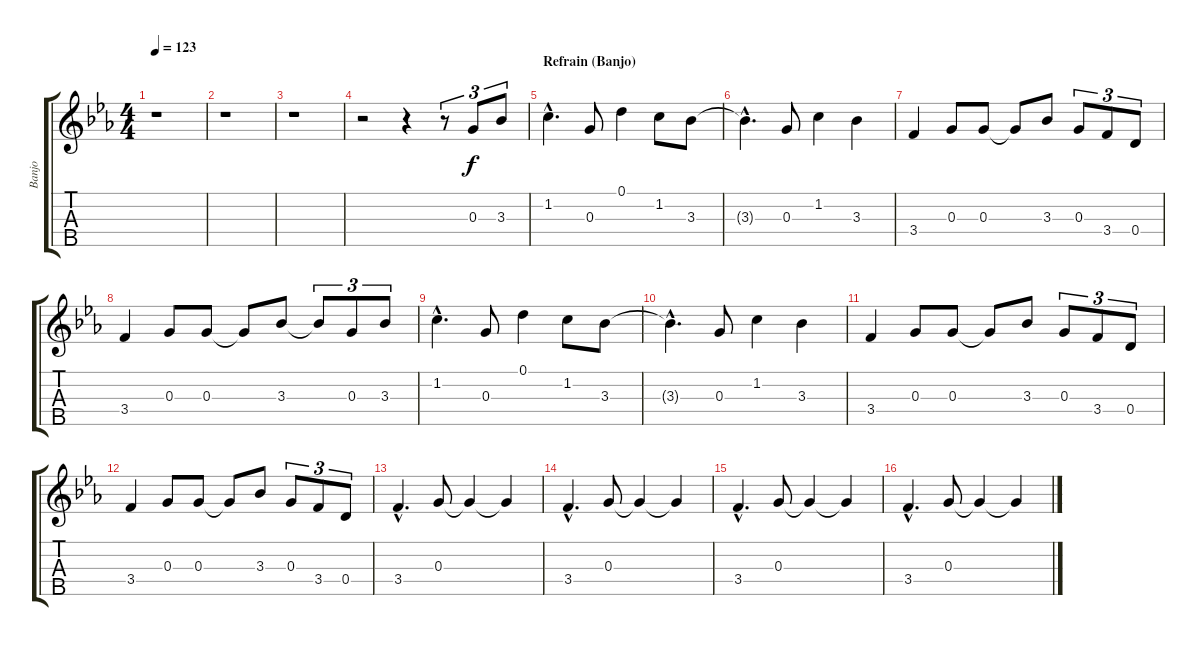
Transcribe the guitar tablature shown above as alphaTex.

\track ("Banjo" "Banjo") {instrument banjo}
\staff {score tabs}
\tuning (D4 B3 G3 D3 G4) {hide}
\displaytranspose 12
\ts (4 4)
\tempo 123
\clef g2
\ks cminor
r.1{dy f} |
r.1 |
r.1 |
r.2 r.4 r.8{tu (3 2)} 0.3.8{tu (3 2)} 3.3.8{tu (3 2)} |
\section ("" "Refrain (Banjo)")
1.2{hac}.4{d} 0.3.8 0.1.4 1.2.8 3.3.8 |
3.3{hac t}.4{d} 0.3.8 1.2.4 3.3.4 |
3.4.4 0.3.8 0.3.8 0.3{t}.8 3.3.8 0.3.8{tu (3 2)} 3.4.8{tu (3 2)} 0.4.8{tu (3 2)} |
3.4.4 0.3.8 0.3.8 0.3{t}.8 3.3.8 3.3{t}.8{tu (3 2)} 0.3.8{tu (3 2)} 3.3.8{tu (3 2)} |
1.2{hac}.4{d} 0.3.8 0.1.4 1.2.8 3.3.8 |
3.3{hac t}.4{d} 0.3.8 1.2.4 3.3.4 |
3.4.4 0.3.8 0.3.8 0.3{t}.8 3.3.8 0.3.8{tu (3 2)} 3.4.8{tu (3 2)} 0.4.8{tu (3 2)} |
3.4.4 0.3.8 0.3.8 0.3{t}.8 3.3.8 0.3.8{tu (3 2)} 3.4.8{tu (3 2)} 0.4.8{tu (3 2)} |
3.4{hac}.4{d} 0.3.8 0.3{t}.4 0.3{t}.4 |
3.4{hac}.4{d} 0.3.8 0.3{t}.4 0.3{t}.4 |
3.4{hac}.4{d} 0.3.8 0.3{t}.4 0.3{t}.4 |
3.4{hac}.4{d} 0.3.8 0.3{t}.4 0.3{t}.4
